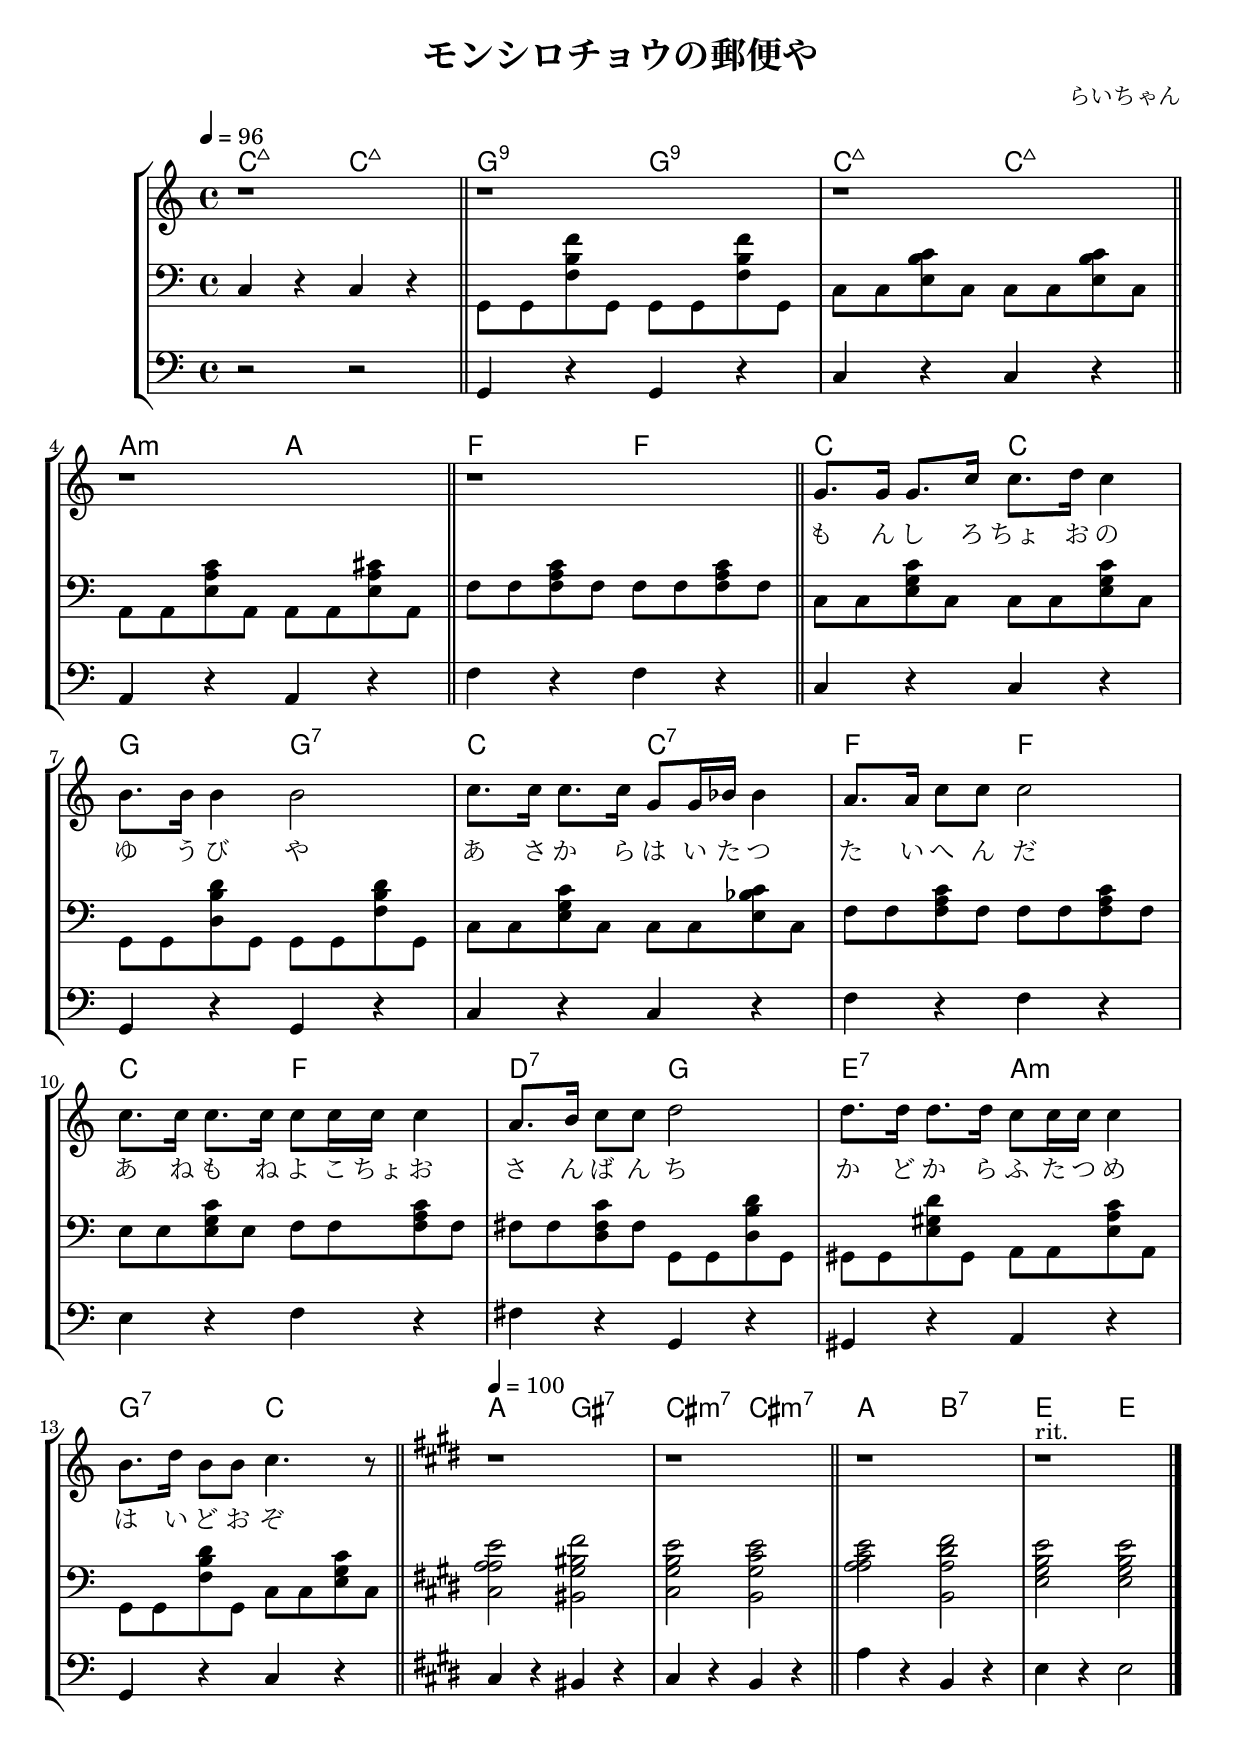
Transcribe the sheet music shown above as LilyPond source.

\version "2.12.1"

\header {
	title = \markup {モンシロチョウの郵便や}
	composer = \markup \center-column {らいちゃん}
}

harmony = \chordmode {
	c2:maj7 c:maj7 

	g:9 g:9 c:maj7 c:maj7 

	a:m a 

	f f 

	c c g g:7 c c:7 f f c f d:7 g e:7 a:m g:7 c 

	a gis:7 cis:min7 cis:min7 

	a b:7 e e 
}

melody = {
	\key c \major
	\tempo 4 = 96
	r1   
	r1 | r1   
	r1   
	r1   
	\set Staff.midiInstrument = #"fss0.35"
	 g'8.  g'16  g'8.  c''16  c''8.  d''16  c''4 
	b'8.  b'16  b'4  b'2 
	c''8.  c''16  c''8.  c''16  g'8  g'16  bes'16  bes'4 
	a'8.  a'16  c''8  c''8  c''2 
	c''8.  c''16  c''8.  c''16  c''8  c''16  c''16  c''4 
	a'8.  b'16  c''8  c''8  d''2 
	d''8.  d''16  d''8.  d''16  c''8  c''16  c''16  c''4 
	b'8.  d''16  b'8  b'8  c''4.  	r8 	\key e \major
	\tempo 4 = 100
	r1 | r1   
	r1 | r1^"rit." \bar "|."
}

words = \lyricmode {
	
	
	
	
	も  ん  し  ろ  ちょ  お  の  ゆ  う  び  や  あ  さ  か  ら  は  い  た  つ  た  い  へ  ん  だ  あ  ね  も  ね  よ  こ  ちょ  お  さ  ん  ば  ん  ち  か  ど  か  ら  ふ  た  つ  め  は  い  ど  お  ぞ  
	
	
}

tempochange = {
	\tempo 4 = 96
	r1 \bar "||"
	\tempo 4 = 96
	r1 | r1 \bar "||"
	\tempo 4 = 96
	r1 \bar "||"
	\tempo 4 = 96
	r1 \bar "||"
	\tempo 4 = 96
	r1 | r1 | r1 | r1 | r1 | r1 | r1 | r1 \bar "||"
	\tempo 4 = 100
	r1 | r1 \bar "||"
	\tempo 4 = 100
	r1 | \tempo 4 = 75 r2 \tempo 4 = 66 r2 \bar "|."
}

mainacc = {
	\clef bass
	\set Staff.midiInstrument = #"Glockenspiel"
	\key c \major
	\tempo 4 = 96
	c4 r4
	c4 r4
	\bar "||"

	\set Staff.midiInstrument = #"Glockenspiel"
	g,8 g,8 <f b f'>8 g,8
	g,8 g,8 <f b f'>8 g,8
	c8 c8 <e b c'>8 c8
	c8 c8 <e b c'>8 c8
	\bar "||"

	\set Staff.midiInstrument = #"Marimba"
	a,8 a,8 <e a c'>8 a,8
	a,8 a,8 <e a cis'>8 a,8
	\bar "||"

	\set Staff.midiInstrument = #"Acoustic Guitar (steel)"
	f8 f8 <f a c'>8 f8
	f8 f8 <f a c'>8 f8
	\bar "||"

	\set Staff.midiInstrument = #"Acoustic Guitar (steel)"
	c8 c8 <e g c'>8 c8
	c8 c8 <e g c'>8 c8
	g,8 g,8 <d b d'>8 g,8
	g,8 g,8 <f b d'>8 g,8
	c8 c8 <e g c'>8 c8
	c8 c8 <e bes c'>8 c8
	f8 f8 <f a c'>8 f8
	f8 f8 <f a c'>8 f8
	e8 e8 <e g c'>8 e8
	f8 f8 <f a c'>8 f8
	fis8 fis8 <d fis c'>8 fis8
	g,8 g,8 <d b d'>8 g,8
	gis,8 gis,8 <e gis d'>8 gis,8
	a,8 a,8 <e a c'>8 a,8
	g,8 g,8 <f b d'>8 g,8
	c8 c8 <e g c'>8 c8
	\bar "||"

	\set Staff.midiInstrument = #"Ocarina"
	\key e \major
	\tempo 4 = 100
	<cis a a e'>2
	<bis, gis bis fis'>2
	<cis gis b e'>2
	<b, gis cis' e'>2
	\bar "||"

	\set Staff.midiInstrument = #"Ocarina"
	<a a cis' e'>2
	<b, a dis' fis'>2
	<e gis b e'>2
	<e gis b e'>2
	\bar "|."
}

subacc = {
	\clef bass
	\set Staff.midiInstrument = #"Acoustic grand"
	\key c \major
	\tempo 4 = 96
	r2
	r2
	\bar "||"

	\set Staff.midiInstrument = #"Contrabass"
	g,4 r4
	g,4 r4
	c4 r4
	c4 r4
	\bar "||"

	\set Staff.midiInstrument = #"Violin"
	a,4 r4
	a,4 r4
	\bar "||"

	\set Staff.midiInstrument = #"Acoustic Bass"
	f4 r4
	f4 r4
	\bar "||"

	\set Staff.midiInstrument = #"Acoustic Bass"
	c4 r4
	c4 r4
	g,4 r4
	g,4 r4
	c4 r4
	c4 r4
	f4 r4
	f4 r4
	e4 r4
	f4 r4
	fis4 r4
	g,4 r4
	gis,4 r4
	a,4 r4
	g,4 r4
	c4 r4
	\bar "||"

	\set Staff.midiInstrument = #"Acoustic Guitar (steel)"
	\key e \major
	\tempo 4 = 100
	cis4 r4
	bis,4 r4
	cis4 r4
	b,4 r4
	\bar "||"

	\set Staff.midiInstrument = #"Acoustic Guitar (steel)"
	a4 r4
	b,4 r4
	e4 r4
	e2
	\bar "|."
}

percA = {
	\drummode {
	\times 16/32{ hh2 hh8. hh1 r4 r16 } \bar "||"
	hh4 hh8 hh2 r8  |\times 16/32{ hh2 hh8. hh1 r4 r16 } \bar "||"
	cymr4 cymr4 cymr4 cymr4  \bar "||"
	cymr4 cymr4 cymr4 cymr4  \bar "||"
	cymr4 cymr4 cymr4 cymr4  |cymr4 cymr8 cymr16 cymr16 cymr4 cymr4  |cymr4 cymr4 cymr4 cymr4  |cymr4 cymr2.  |cymr4 cymr4 cymr4 cymr4  |cymr4 cymr8 cymr16 cymr16 cymr4 cymr4  |cymr4 cymr4 cymr4 cymr4  |cymr4 cymr2.  \bar "||"
	r1 |r1 \bar "||"
	r1 |r1 \bar "|."
	}
}

percB = {
	\drummode {
	\times 16/32{ r8 hhp4 hhp4 hhp8 hhp1 r4 } \bar "||"
	r16 hhp8 hhp8 hhp2 r8.  |\times 16/32{ r8 hhp4 hhp4 hhp8 hhp1 r4 } \bar "||"
	r2 sn2  \bar "||"
	r2 sn2  \bar "||"
	r2 sn2  |r2 sn2  |r2 sn2  |r8 sn8 sn2.  |r2 sn2  |r2 sn2  |r2 sn2  |r8 sn8 sn2.  \bar "||"
	r1 |r1 \bar "||"
	r1 |r1 \bar "|."
	}
}

percC = {
	\drummode {
	r1  \bar "||"
	r1  |\times 16/32{ r1 r2 hho2 } \bar "||"
	bd2 r8 bd4.  \bar "||"
	bd2 r8 bd4.  \bar "||"
	bd2. r8 bd8  |bd2. r8 bd8  |bd2. r8 bd8  |bd4. bd8 bd4. bd8  |bd2. r8 bd8  |bd2. r8 bd8  |bd2. r8 bd8  |bd2 r8 bd4.  \bar "||"
	r1 |r1 \bar "||"
	r1 |r1 \bar "|."
	}
}

percD = {
	\drummode {
	\times 16/32{ bd4. bd4. bd8 bd2 r8 bd2 } \bar "||"
	bd8. bd8. bd2 bd8  |\times 16/32{ bd4. bd4. bd8 bd2 r8 bd2 } \bar "||"
	r8. tommh8. tommh2 r8  \bar "||"
	r8. tommh8. tommh2 r8  \bar "||"
	r1 |r1 |r1 |r2 r8 tommh8 tommh4  |r1 |r1 |r1 |r8. tommh8. tommh2 r8  \bar "||"
	r1 |r1 \bar "||"
	r1 |r1 \bar "|."
	}
}

percE = {
	\drummode {
	r2 ss2  \bar "||"
	r2 ss2  |\times 16/32{ r1 ss1 } \bar "||"
	r2. toml8 toml8  \bar "||"
	r2. toml8 toml8  \bar "||"
	r1 |r1 |r1 |r2. r8 toml8  |r1 |r1 |r1 |r2. toml8 toml8  \bar "||"
	r1 |r1 \bar "||"
	r1 |r1 \bar "|."
	}
}

percF = {
	\drummode {
	\times 16/32{ r1 sn4 sn8 sn2 r8 } \bar "||"
	r1 |\times 16/32{ r1 sn4 sn8 sn2 r8 } \bar "||"
	hho1  \bar "||"
	hho1  \bar "||"
	r1 |r1 |r1 |r1 |r1 |r1 |r1 |hho1  \bar "||"
	r1 | r1 \bar "||"
	r1 | r1 \bar "|."
	}
}

percG = {
	\drummode {
	r1 \bar "||"
	r1 |r1 \bar "||"
	r1 \bar "||"
	r1 \bar "||"
	r1 | r1 | r1 | r1 | r1 | r1 | r1 | r1 \bar "||"
	r1 | r1 \bar "||"
	r1 | r1 \bar "|."
	}
}

percH = {
	\drummode {
	\times 16/32{ r1 r2 r8 tommh4. } \bar "||"
	r1 |\times 16/32{ r1 r2 r8 tommh4. } \bar "||"
	r1 \bar "||"
	r1 \bar "||"
	r1 | r1 | r1 | r1 | r1 | r1 | r1 | r1 \bar "||"
	r1 | r1 \bar "||"
	r1 | r1 \bar "|."
	}
}

percI = {
	\drummode {
	\times 16/32{ r1 r2. tomfh4 } \bar "||"
	r1 |\times 16/32{ r1 r2. tomfh4 } \bar "||"
	r1 \bar "||"
	r1 \bar "||"
	r1 | r1 | r1 | r1 | r1 | r1 | r1 | r1 \bar "||"
	r1 | r1 \bar "||"
	r1 | r1 \bar "|."
	}
}

\score {
	<<
		\new StaffGroup <<
			\new ChordNames {\harmony}
			\new Voice = "melody" {\melody}
			\new Lyrics \lyricsto "melody" \words
			\new Staff = "mainacc" {\mainacc}
			\new Staff = "subacc" {\subacc}
		>>
	>>
	\layout { }
}
